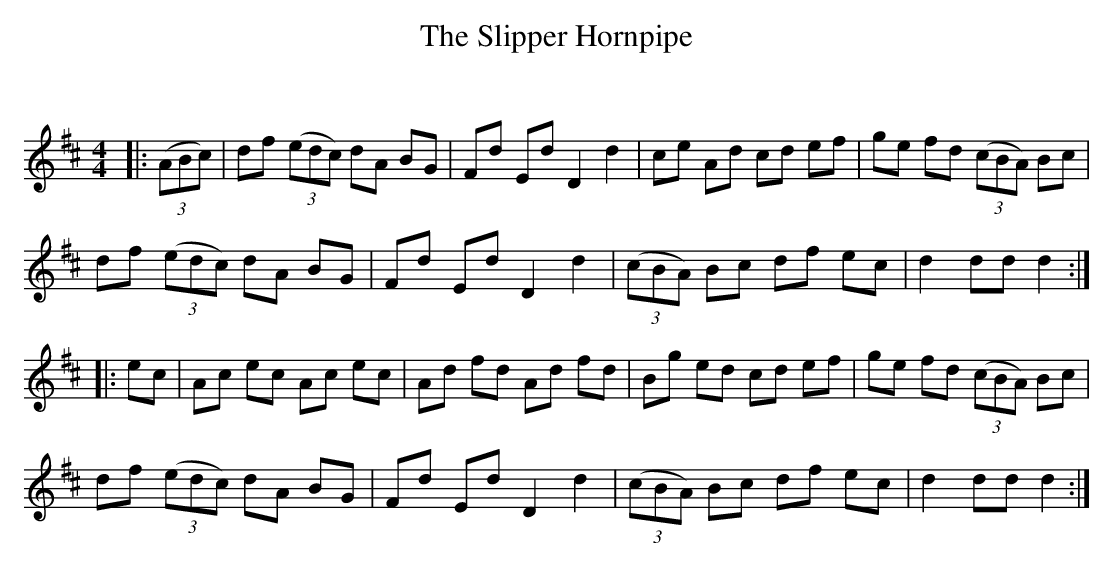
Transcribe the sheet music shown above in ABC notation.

X:1
T: The Slipper Hornpipe
C:
Q: 232
K:D
M:4/4
L:1/8
|:((3ABc) |df ((3edc) dA BG|Fd Ed D2 d2|ce Ad cd ef|ge fd ((3cBA) Bc|
df ((3edc) dA BG|Fd Ed D2 d2|((3cBA) Bc df ec|d2 dd d2:|
|:ec|Ac ec Ac ec|Ad fd Ad fd|Bg ed cd ef|ge fd ((3cBA) Bc|
df ((3edc) dA BG|Fd Ed D2 d2|((3cBA) Bc df ec|d2 dd d2:|
